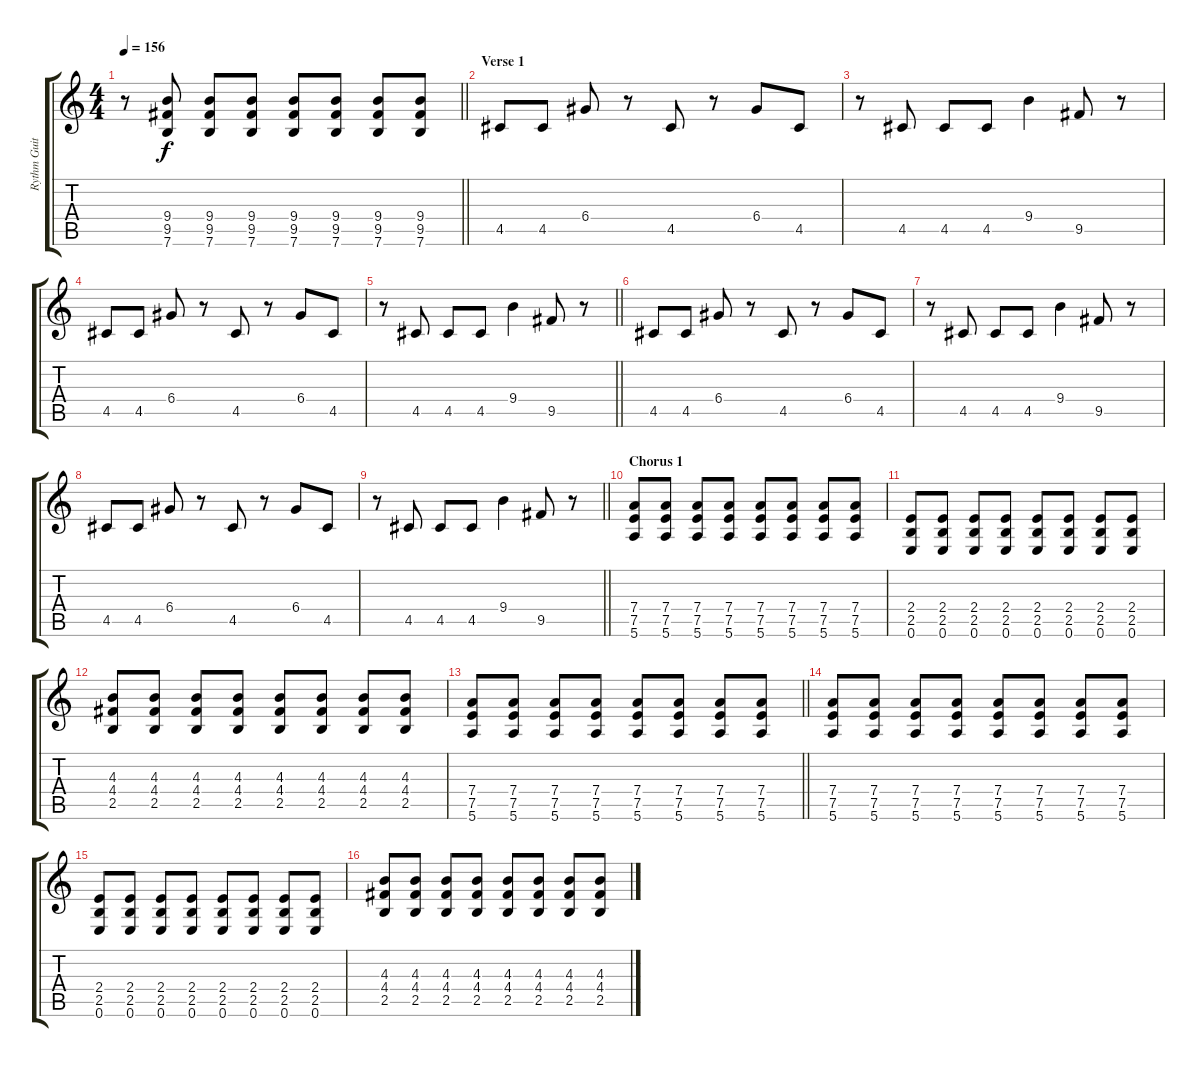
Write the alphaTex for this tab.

\track ("Rythm Guitar" "Rythm Guit") {instrument overdrivenguitar}
\staff {score tabs}
\tuning (E4 B3 G3 D3 A2 E2) {hide}
\ts (4 4)
\tempo 156
\clef g2
\barLineRight lightlight
\ks c
r.8{dy f} (9.4 9.5 7.6).8 (9.4 9.5 7.6).8 (9.4 9.5 7.6).8 (9.4 9.5 7.6).8 (9.4 9.5 7.6).8 (9.4 9.5 7.6).8 (9.4 9.5 7.6).8 |
\section ("" "Verse 1")
4.5.8 4.5.8 6.4.8 r.8 4.5.8 r.8 6.4.8 4.5.8 |
r.8 4.5.8 4.5.8 4.5.8 9.4.4 9.5.8 r.8 |
4.5.8 4.5.8 6.4.8 r.8 4.5.8 r.8 6.4.8 4.5.8 |
\barLineRight lightlight
r.8 4.5.8 4.5.8 4.5.8 9.4.4 9.5.8 r.8 |
4.5.8 4.5.8 6.4.8 r.8 4.5.8 r.8 6.4.8 4.5.8 |
r.8 4.5.8 4.5.8 4.5.8 9.4.4 9.5.8 r.8 |
4.5.8 4.5.8 6.4.8 r.8 4.5.8 r.8 6.4.8 4.5.8 |
\barLineRight lightlight
r.8 4.5.8 4.5.8 4.5.8 9.4.4 9.5.8 r.8 |
\section ("" "Chorus 1")
(7.4 7.5 5.6).8 (7.4 7.5 5.6).8 (7.4 7.5 5.6).8 (7.4 7.5 5.6).8 (7.4 7.5 5.6).8 (7.4 7.5 5.6).8 (7.4 7.5 5.6).8 (7.4 7.5 5.6).8 |
(2.4 2.5 0.6).8 (2.4 2.5 0.6).8 (2.4 2.5 0.6).8 (2.4 2.5 0.6).8 (2.4 2.5 0.6).8 (2.4 2.5 0.6).8 (2.4 2.5 0.6).8 (2.4 2.5 0.6).8 |
(4.3 4.4 2.5).8 (4.3 4.4 2.5).8 (4.3 4.4 2.5).8 (4.3 4.4 2.5).8 (4.3 4.4 2.5).8 (4.3 4.4 2.5).8 (4.3 4.4 2.5).8 (4.3 4.4 2.5).8 |
\barLineRight lightlight
(7.4 7.5 5.6).8 (7.4 7.5 5.6).8 (7.4 7.5 5.6).8 (7.4 7.5 5.6).8 (7.4 7.5 5.6).8 (7.4 7.5 5.6).8 (7.4 7.5 5.6).8 (7.4 7.5 5.6).8 |
(7.4 7.5 5.6).8 (7.4 7.5 5.6).8 (7.4 7.5 5.6).8 (7.4 7.5 5.6).8 (7.4 7.5 5.6).8 (7.4 7.5 5.6).8 (7.4 7.5 5.6).8 (7.4 7.5 5.6).8 |
(2.4 2.5 0.6).8 (2.4 2.5 0.6).8 (2.4 2.5 0.6).8 (2.4 2.5 0.6).8 (2.4 2.5 0.6).8 (2.4 2.5 0.6).8 (2.4 2.5 0.6).8 (2.4 2.5 0.6).8 |
(4.3 4.4 2.5).8 (4.3 4.4 2.5).8 (4.3 4.4 2.5).8 (4.3 4.4 2.5).8 (4.3 4.4 2.5).8 (4.3 4.4 2.5).8 (4.3 4.4 2.5).8 (4.3 4.4 2.5).8
